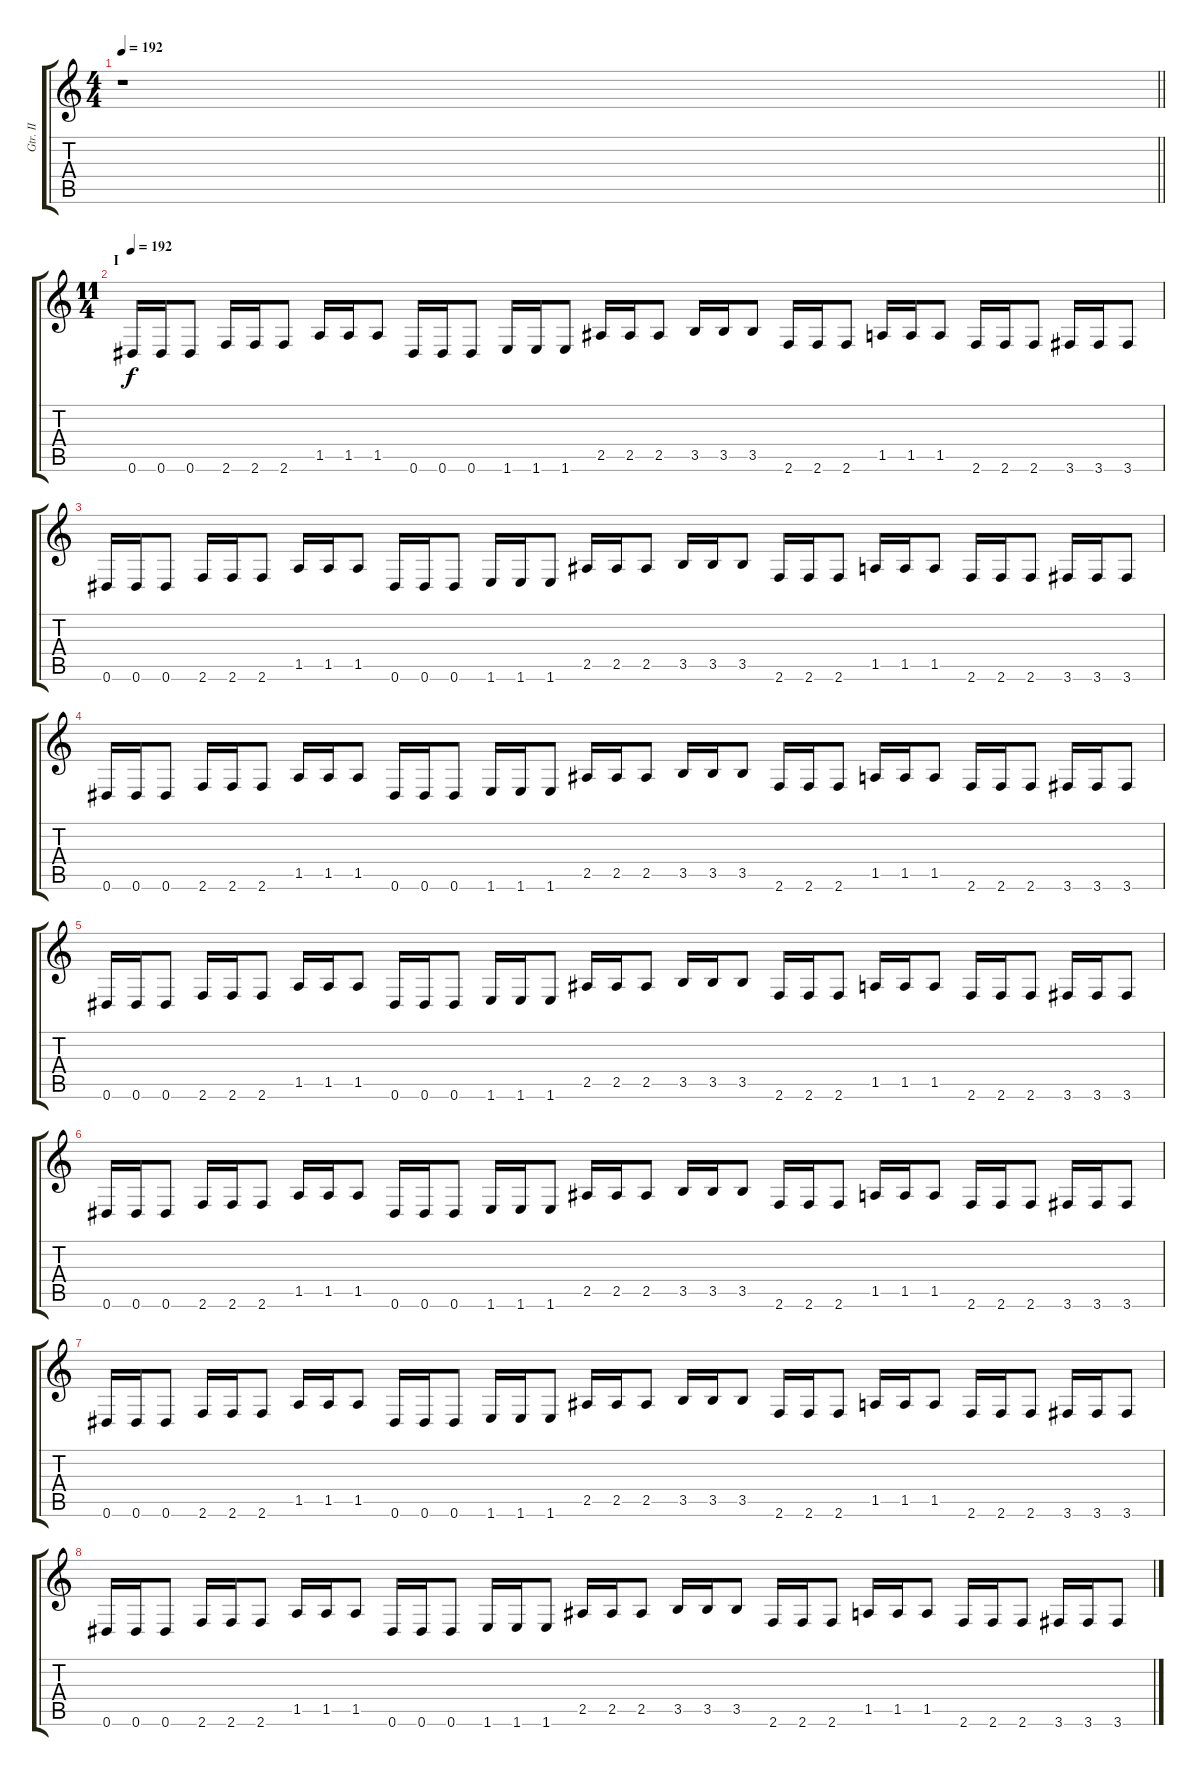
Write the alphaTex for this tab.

\track ("Gtr. II" "Gtr. II") {instrument overdrivenguitar}
\staff {score tabs}
\tuning (Eb4 Bb3 Gb3 Db3 Ab2 Eb2) {hide}
\ts (4 4)
\tempo 192
\clef g2
\barLineRight lightlight
\ks c
r.1{dy f instrument overdrivenguitar} |
\ts (11 4)
\section ("" "I     ")
\tempo 192
0.6.16 0.6.16 0.6.8 2.6.16 2.6.16 2.6.8 1.5.16 1.5.16 1.5.8 0.6.16 0.6.16 0.6.8 1.6.16 1.6.16 1.6.8 2.5.16 2.5.16 2.5.8 3.5.16 3.5.16 3.5.8 2.6.16 2.6.16 2.6.8 1.5.16 1.5.16 1.5.8 2.6.16 2.6.16 2.6.8 3.6.16 3.6.16 3.6.8 |
0.6.16 0.6.16 0.6.8 2.6.16 2.6.16 2.6.8 1.5.16 1.5.16 1.5.8 0.6.16 0.6.16 0.6.8 1.6.16 1.6.16 1.6.8 2.5.16 2.5.16 2.5.8 3.5.16 3.5.16 3.5.8 2.6.16 2.6.16 2.6.8 1.5.16 1.5.16 1.5.8 2.6.16 2.6.16 2.6.8 3.6.16 3.6.16 3.6.8 |
0.6.16 0.6.16 0.6.8 2.6.16 2.6.16 2.6.8 1.5.16 1.5.16 1.5.8 0.6.16 0.6.16 0.6.8 1.6.16 1.6.16 1.6.8 2.5.16 2.5.16 2.5.8 3.5.16 3.5.16 3.5.8 2.6.16 2.6.16 2.6.8 1.5.16 1.5.16 1.5.8 2.6.16 2.6.16 2.6.8 3.6.16 3.6.16 3.6.8 |
0.6.16 0.6.16 0.6.8 2.6.16 2.6.16 2.6.8 1.5.16 1.5.16 1.5.8 0.6.16 0.6.16 0.6.8 1.6.16 1.6.16 1.6.8 2.5.16 2.5.16 2.5.8 3.5.16 3.5.16 3.5.8 2.6.16 2.6.16 2.6.8 1.5.16 1.5.16 1.5.8 2.6.16 2.6.16 2.6.8 3.6.16 3.6.16 3.6.8 |
0.6.16 0.6.16 0.6.8 2.6.16 2.6.16 2.6.8 1.5.16 1.5.16 1.5.8 0.6.16 0.6.16 0.6.8 1.6.16 1.6.16 1.6.8 2.5.16 2.5.16 2.5.8 3.5.16 3.5.16 3.5.8 2.6.16 2.6.16 2.6.8 1.5.16 1.5.16 1.5.8 2.6.16 2.6.16 2.6.8 3.6.16 3.6.16 3.6.8 |
0.6.16 0.6.16 0.6.8 2.6.16 2.6.16 2.6.8 1.5.16 1.5.16 1.5.8 0.6.16 0.6.16 0.6.8 1.6.16 1.6.16 1.6.8 2.5.16 2.5.16 2.5.8 3.5.16 3.5.16 3.5.8 2.6.16 2.6.16 2.6.8 1.5.16 1.5.16 1.5.8 2.6.16 2.6.16 2.6.8 3.6.16 3.6.16 3.6.8 |
0.6.16 0.6.16 0.6.8 2.6.16 2.6.16 2.6.8 1.5.16 1.5.16 1.5.8 0.6.16 0.6.16 0.6.8 1.6.16 1.6.16 1.6.8 2.5.16 2.5.16 2.5.8 3.5.16 3.5.16 3.5.8 2.6.16 2.6.16 2.6.8 1.5.16 1.5.16 1.5.8 2.6.16 2.6.16 2.6.8 3.6.16 3.6.16 3.6.8
